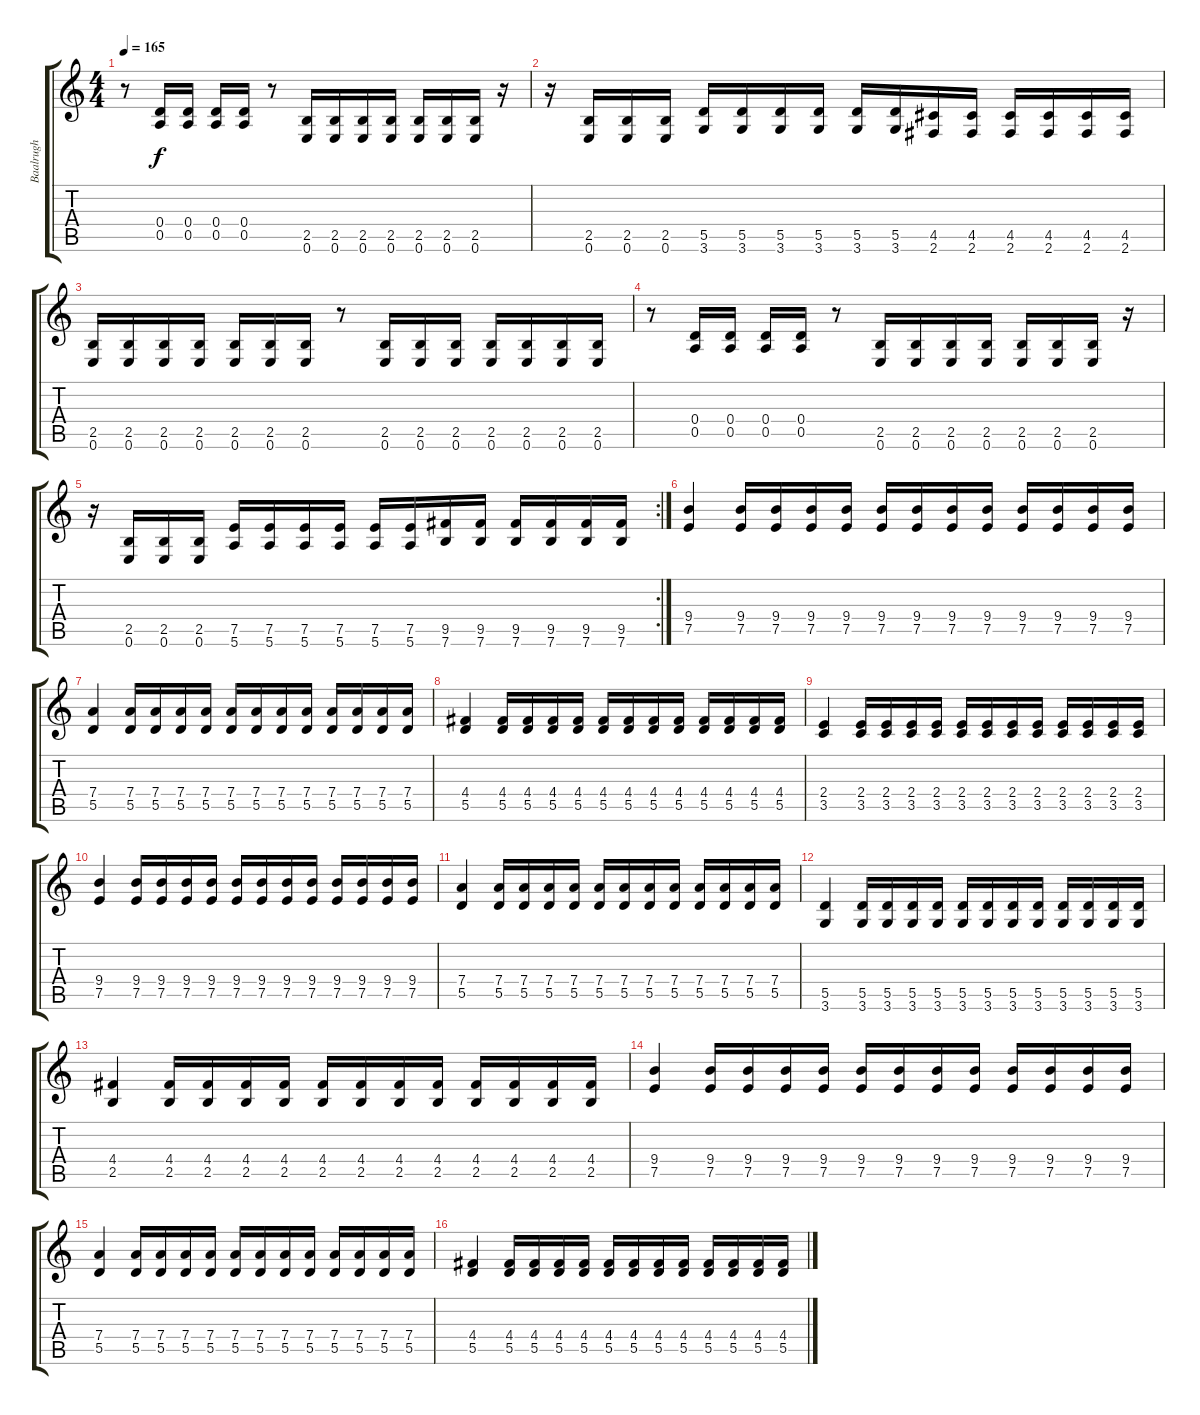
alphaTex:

\track ("Baalrugh" "Baalrugh") {instrument distortionguitar}
\staff {score tabs}
\tuning (E4 B3 G3 D3 A2 E2) {hide}
\ts (4 4)
\tempo 165
\clef g2
\ks c
r.8{dy f} (0.4 0.5).16 (0.4 0.5).16 (0.4 0.5).16 (0.4 0.5).16 r.8 (2.5 0.6).16 (2.5 0.6).16 (2.5 0.6).16 (2.5 0.6).16 (2.5 0.6).16 (2.5 0.6).16 (2.5 0.6).16 r.16 |
r.16 (2.5 0.6).16 (2.5 0.6).16 (2.5 0.6).16 (5.5 3.6).16 (5.5 3.6).16 (5.5 3.6).16 (5.5 3.6).16 (5.5 3.6).16 (5.5 3.6).16 (4.5 2.6).16 (4.5 2.6).16 (4.5 2.6).16 (4.5 2.6).16 (4.5 2.6).16 (4.5 2.6).16 |
(2.5 0.6).16 (2.5 0.6).16 (2.5 0.6).16 (2.5 0.6).16 (2.5 0.6).16 (2.5 0.6).16 (2.5 0.6).16 r.8 (2.5 0.6).16 (2.5 0.6).16 (2.5 0.6).16 (2.5 0.6).16 (2.5 0.6).16 (2.5 0.6).16 (2.5 0.6).16 |
r.8 (0.4 0.5).16 (0.4 0.5).16 (0.4 0.5).16 (0.4 0.5).16 r.8 (2.5 0.6).16 (2.5 0.6).16 (2.5 0.6).16 (2.5 0.6).16 (2.5 0.6).16 (2.5 0.6).16 (2.5 0.6).16 r.16 |
\rc 2
r.16 (2.5 0.6).16 (2.5 0.6).16 (2.5 0.6).16 (7.5 5.6).16 (7.5 5.6).16 (7.5 5.6).16 (7.5 5.6).16 (7.5 5.6).16 (7.5 5.6).16 (9.5 7.6).16 (9.5 7.6).16 (9.5 7.6).16 (9.5 7.6).16 (9.5 7.6).16 (9.5 7.6).16 |
(9.4 7.5).4 (9.4 7.5).16 (9.4 7.5).16 (9.4 7.5).16 (9.4 7.5).16 (9.4 7.5).16 (9.4 7.5).16 (9.4 7.5).16 (9.4 7.5).16 (9.4 7.5).16 (9.4 7.5).16 (9.4 7.5).16 (9.4 7.5).16 |
(7.4 5.5).4 (7.4 5.5).16 (7.4 5.5).16 (7.4 5.5).16 (7.4 5.5).16 (7.4 5.5).16 (7.4 5.5).16 (7.4 5.5).16 (7.4 5.5).16 (7.4 5.5).16 (7.4 5.5).16 (7.4 5.5).16 (7.4 5.5).16 |
(4.4 5.5).4 (4.4 5.5).16 (4.4 5.5).16 (4.4 5.5).16 (4.4 5.5).16 (4.4 5.5).16 (4.4 5.5).16 (4.4 5.5).16 (4.4 5.5).16 (4.4 5.5).16 (4.4 5.5).16 (4.4 5.5).16 (4.4 5.5).16 |
(2.4 3.5).4 (2.4 3.5).16 (2.4 3.5).16 (2.4 3.5).16 (2.4 3.5).16 (2.4 3.5).16 (2.4 3.5).16 (2.4 3.5).16 (2.4 3.5).16 (2.4 3.5).16 (2.4 3.5).16 (2.4 3.5).16 (2.4 3.5).16 |
(9.4 7.5).4 (9.4 7.5).16 (9.4 7.5).16 (9.4 7.5).16 (9.4 7.5).16 (9.4 7.5).16 (9.4 7.5).16 (9.4 7.5).16 (9.4 7.5).16 (9.4 7.5).16 (9.4 7.5).16 (9.4 7.5).16 (9.4 7.5).16 |
(7.4 5.5).4 (7.4 5.5).16 (7.4 5.5).16 (7.4 5.5).16 (7.4 5.5).16 (7.4 5.5).16 (7.4 5.5).16 (7.4 5.5).16 (7.4 5.5).16 (7.4 5.5).16 (7.4 5.5).16 (7.4 5.5).16 (7.4 5.5).16 |
(5.5 3.6).4 (5.5 3.6).16 (5.5 3.6).16 (5.5 3.6).16 (5.5 3.6).16 (5.5 3.6).16 (5.5 3.6).16 (5.5 3.6).16 (5.5 3.6).16 (5.5 3.6).16 (5.5 3.6).16 (5.5 3.6).16 (5.5 3.6).16 |
(4.4 2.5).4 (4.4 2.5).16 (4.4 2.5).16 (4.4 2.5).16 (4.4 2.5).16 (4.4 2.5).16 (4.4 2.5).16 (4.4 2.5).16 (4.4 2.5).16 (4.4 2.5).16 (4.4 2.5).16 (4.4 2.5).16 (4.4 2.5).16 |
(9.4 7.5).4 (9.4 7.5).16 (9.4 7.5).16 (9.4 7.5).16 (9.4 7.5).16 (9.4 7.5).16 (9.4 7.5).16 (9.4 7.5).16 (9.4 7.5).16 (9.4 7.5).16 (9.4 7.5).16 (9.4 7.5).16 (9.4 7.5).16 |
(7.4 5.5).4 (7.4 5.5).16 (7.4 5.5).16 (7.4 5.5).16 (7.4 5.5).16 (7.4 5.5).16 (7.4 5.5).16 (7.4 5.5).16 (7.4 5.5).16 (7.4 5.5).16 (7.4 5.5).16 (7.4 5.5).16 (7.4 5.5).16 |
(4.4 5.5).4 (4.4 5.5).16 (4.4 5.5).16 (4.4 5.5).16 (4.4 5.5).16 (4.4 5.5).16 (4.4 5.5).16 (4.4 5.5).16 (4.4 5.5).16 (4.4 5.5).16 (4.4 5.5).16 (4.4 5.5).16 (4.4 5.5).16
